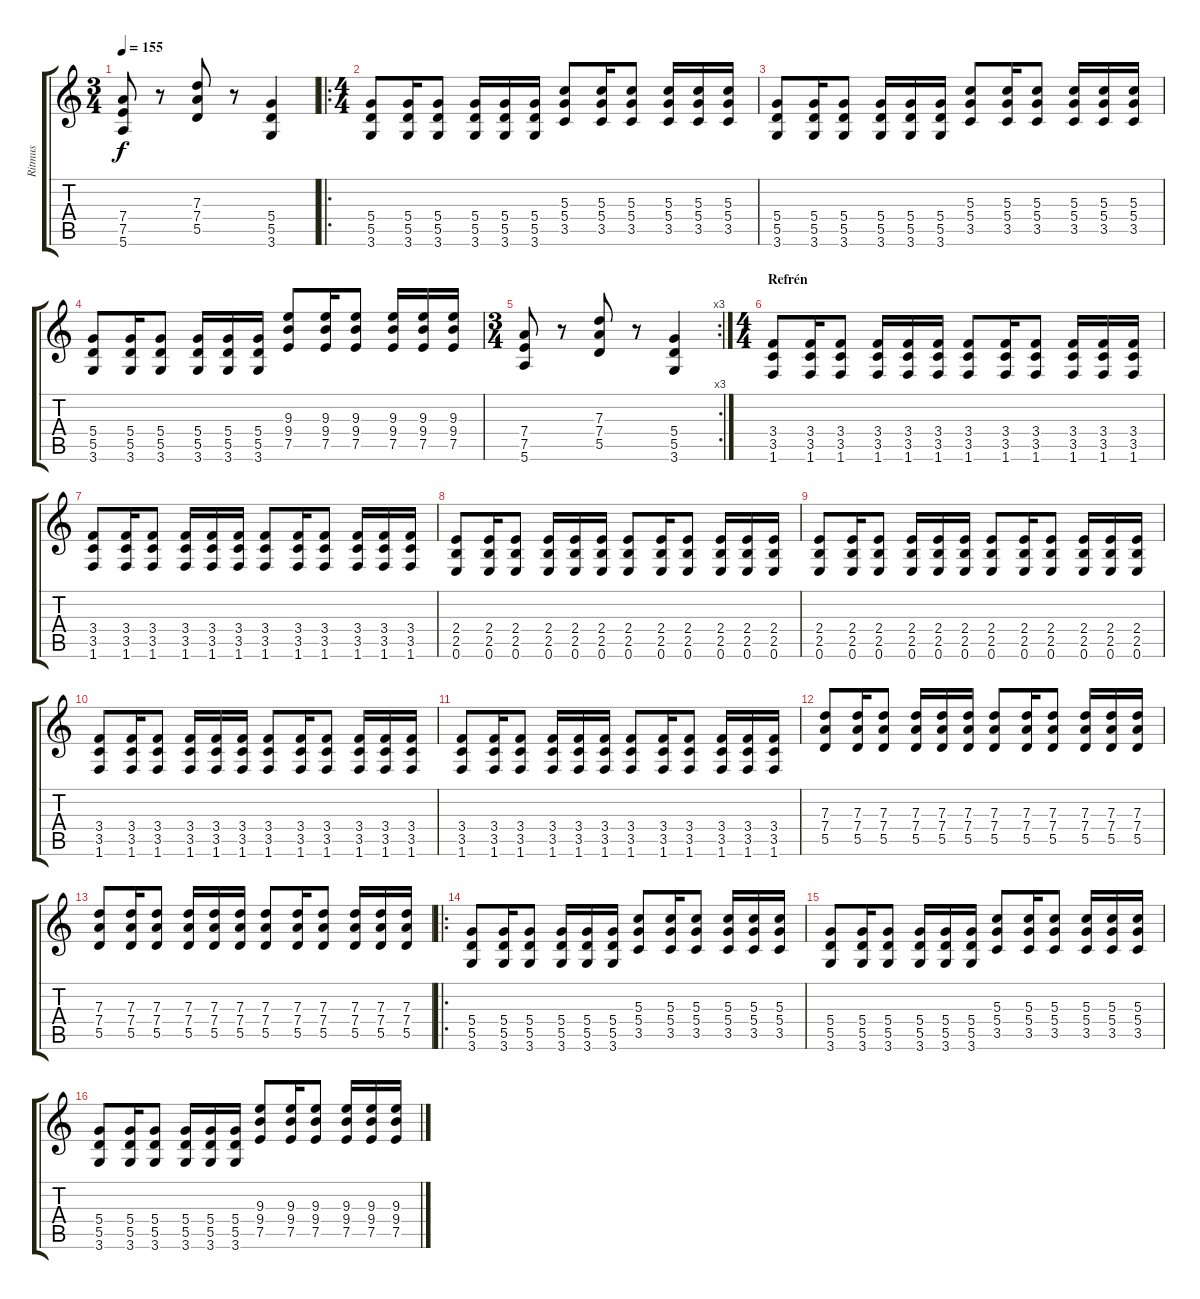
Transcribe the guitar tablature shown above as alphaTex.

\track ("Ritmus" "Ritmus") {instrument distortionguitar}
\staff {score tabs}
\tuning (E4 B3 G3 D3 A2 E2) {hide}
\ts (3 4)
\tempo 155
\clef g2
\ks c
(7.4 7.5 5.6).8{dy f instrument distortionguitar} r.8 (7.3 7.4 5.5).8 r.8 (5.4 5.5 3.6).4 |
\ro
\ts (4 4)
(5.4 5.5 3.6).8 (5.4 5.5 3.6).16 (5.4 5.5 3.6).8 (5.4 5.5 3.6).16 (5.4 5.5 3.6).16 (5.4 5.5 3.6).16 (5.3 5.4 3.5).8 (5.3 5.4 3.5).16 (5.3 5.4 3.5).8 (5.3 5.4 3.5).16 (5.3 5.4 3.5).16 (5.3 5.4 3.5).16 |
(5.4 5.5 3.6).8 (5.4 5.5 3.6).16 (5.4 5.5 3.6).8 (5.4 5.5 3.6).16 (5.4 5.5 3.6).16 (5.4 5.5 3.6).16 (5.3 5.4 3.5).8 (5.3 5.4 3.5).16 (5.3 5.4 3.5).8 (5.3 5.4 3.5).16 (5.3 5.4 3.5).16 (5.3 5.4 3.5).16 |
(5.4 5.5 3.6).8 (5.4 5.5 3.6).16 (5.4 5.5 3.6).8 (5.4 5.5 3.6).16 (5.4 5.5 3.6).16 (5.4 5.5 3.6).16 (9.3 9.4 7.5).8 (9.3 9.4 7.5).16 (9.3 9.4 7.5).8 (9.3 9.4 7.5).16 (9.3 9.4 7.5).16 (9.3 9.4 7.5).16 |
\rc 3
\ts (3 4)
(7.4 7.5 5.6).8 r.8 (7.3 7.4 5.5).8 r.8 (5.4 5.5 3.6).4 |
\ts (4 4)
\section ("" "Refrén")
(3.4 3.5 1.6).8 (3.4 3.5 1.6).16 (3.4 3.5 1.6).8 (3.4 3.5 1.6).16 (3.4 3.5 1.6).16 (3.4 3.5 1.6).16 (3.4 3.5 1.6).8 (3.4 3.5 1.6).16 (3.4 3.5 1.6).8 (3.4 3.5 1.6).16 (3.4 3.5 1.6).16 (3.4 3.5 1.6).16 |
(3.4 3.5 1.6).8 (3.4 3.5 1.6).16 (3.4 3.5 1.6).8 (3.4 3.5 1.6).16 (3.4 3.5 1.6).16 (3.4 3.5 1.6).16 (3.4 3.5 1.6).8 (3.4 3.5 1.6).16 (3.4 3.5 1.6).8 (3.4 3.5 1.6).16 (3.4 3.5 1.6).16 (3.4 3.5 1.6).16 |
(2.4 2.5 0.6).8 (2.4 2.5 0.6).16 (2.4 2.5 0.6).8 (2.4 2.5 0.6).16 (2.4 2.5 0.6).16 (2.4 2.5 0.6).16 (2.4 2.5 0.6).8 (2.4 2.5 0.6).16 (2.4 2.5 0.6).8 (2.4 2.5 0.6).16 (2.4 2.5 0.6).16 (2.4 2.5 0.6).16 |
(2.4 2.5 0.6).8 (2.4 2.5 0.6).16 (2.4 2.5 0.6).8 (2.4 2.5 0.6).16 (2.4 2.5 0.6).16 (2.4 2.5 0.6).16 (2.4 2.5 0.6).8 (2.4 2.5 0.6).16 (2.4 2.5 0.6).8 (2.4 2.5 0.6).16 (2.4 2.5 0.6).16 (2.4 2.5 0.6).16 |
(3.4 3.5 1.6).8 (3.4 3.5 1.6).16 (3.4 3.5 1.6).8 (3.4 3.5 1.6).16 (3.4 3.5 1.6).16 (3.4 3.5 1.6).16 (3.4 3.5 1.6).8 (3.4 3.5 1.6).16 (3.4 3.5 1.6).8 (3.4 3.5 1.6).16 (3.4 3.5 1.6).16 (3.4 3.5 1.6).16 |
(3.4 3.5 1.6).8 (3.4 3.5 1.6).16 (3.4 3.5 1.6).8 (3.4 3.5 1.6).16 (3.4 3.5 1.6).16 (3.4 3.5 1.6).16 (3.4 3.5 1.6).8 (3.4 3.5 1.6).16 (3.4 3.5 1.6).8 (3.4 3.5 1.6).16 (3.4 3.5 1.6).16 (3.4 3.5 1.6).16 |
(7.3 7.4 5.5).8 (7.3 7.4 5.5).16 (7.3 7.4 5.5).8 (7.3 7.4 5.5).16 (7.3 7.4 5.5).16 (7.3 7.4 5.5).16 (7.3 7.4 5.5).8 (7.3 7.4 5.5).16 (7.3 7.4 5.5).8 (7.3 7.4 5.5).16 (7.3 7.4 5.5).16 (7.3 7.4 5.5).16 |
(7.3 7.4 5.5).8 (7.3 7.4 5.5).16 (7.3 7.4 5.5).8 (7.3 7.4 5.5).16 (7.3 7.4 5.5).16 (7.3 7.4 5.5).16 (7.3 7.4 5.5).8 (7.3 7.4 5.5).16 (7.3 7.4 5.5).8 (7.3 7.4 5.5).16 (7.3 7.4 5.5).16 (7.3 7.4 5.5).16 |
\ro
(5.4 5.5 3.6).8{volume 7} (5.4 5.5 3.6).16 (5.4 5.5 3.6).8 (5.4 5.5 3.6).16 (5.4 5.5 3.6).16 (5.4 5.5 3.6).16 (5.3 5.4 3.5).8 (5.3 5.4 3.5).16 (5.3 5.4 3.5).8 (5.3 5.4 3.5).16 (5.3 5.4 3.5).16 (5.3 5.4 3.5).16 |
(5.4 5.5 3.6).8 (5.4 5.5 3.6).16 (5.4 5.5 3.6).8 (5.4 5.5 3.6).16 (5.4 5.5 3.6).16 (5.4 5.5 3.6).16 (5.3 5.4 3.5).8 (5.3 5.4 3.5).16 (5.3 5.4 3.5).8 (5.3 5.4 3.5).16 (5.3 5.4 3.5).16 (5.3 5.4 3.5).16 |
(5.4 5.5 3.6).8 (5.4 5.5 3.6).16 (5.4 5.5 3.6).8 (5.4 5.5 3.6).16 (5.4 5.5 3.6).16 (5.4 5.5 3.6).16 (9.3 9.4 7.5).8 (9.3 9.4 7.5).16 (9.3 9.4 7.5).8 (9.3 9.4 7.5).16 (9.3 9.4 7.5).16 (9.3 9.4 7.5).16
